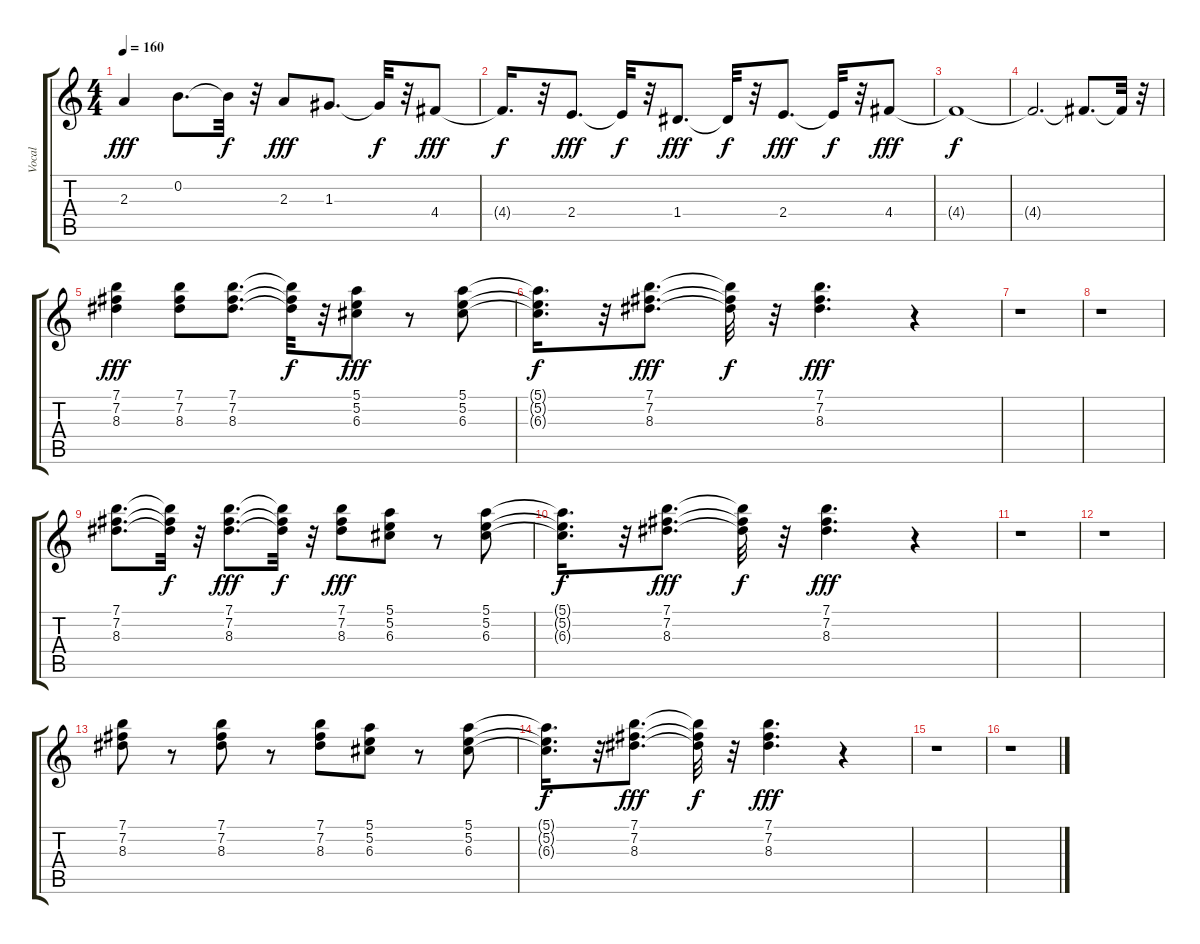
\track ("Vocal" "Vocal") {instrument distortionguitar}
\staff {score tabs}
\tuning (E4 B3 G3 D3 A2 E2) {hide}
\ts (4 4)
\tempo 160
\clef g2
\ks c
2.3.4{dy fff} 0.2.8{d} 0.2{t}.32{dy f} r.32 2.3.8{dy fff} 1.3.8{d} 1.3{t}.32{dy f} r.32 4.4.8{dy fff} |
4.4{t}.16{d dy f} r.32 2.4.8{d dy fff} 2.4{t}.32{dy f} r.32 1.4.8{d dy fff} 1.4{t}.32{dy f} r.32 2.4.8{d dy fff} 2.4{t}.32{dy f} r.32 4.4.8{dy fff} |
4.4{t}.1{dy f} |
4.4{t}.2{d} 4.4{t}.8{d} 4.4{t}.32 r.32 |
(7.1 7.2 8.3).4{dy fff} (7.1 7.2 8.3).8 (7.1 7.2 8.3).8{d} (7.1{t} 7.2{t} 8.3{t}).32{dy f} r.32 (5.1 5.2 6.3).8{dy fff} r.8 (5.1 5.2 6.3).8 |
(5.1{t} 5.2{t} 6.3{t}).16{d dy f} r.32 (7.1 7.2 8.3).8{d dy fff} (7.1{t} 7.2{t} 8.3{t}).32{dy f} r.32 (7.1 7.2 8.3).4{d dy fff} r.4 |
r.1 |
r.1 |
(7.1 7.2 8.3).8{d} (7.1{t} 7.2{t} 8.3{t}).32{dy f} r.32 (7.1 7.2 8.3).8{d dy fff} (7.1{t} 7.2{t} 8.3{t}).32{dy f} r.32 (7.1 7.2 8.3).8{dy fff} (5.1 5.2 6.3).8 r.8 (5.1 5.2 6.3).8 |
(5.1{t} 5.2{t} 6.3{t}).16{d dy f} r.32 (7.1 7.2 8.3).8{d dy fff} (7.1{t} 7.2{t} 8.3{t}).32{dy f} r.32 (7.1 7.2 8.3).4{d dy fff} r.4 |
r.1 |
r.1 |
(7.1 7.2 8.3).8 r.8 (7.1 7.2 8.3).8 r.8 (7.1 7.2 8.3).8 (5.1 5.2 6.3).8 r.8 (5.1 5.2 6.3).8 |
(5.1{t} 5.2{t} 6.3{t}).16{d dy f} r.32 (7.1 7.2 8.3).8{d dy fff} (7.1{t} 7.2{t} 8.3{t}).32{dy f} r.32 (7.1 7.2 8.3).4{d dy fff} r.4 |
r.1 |
r.1
